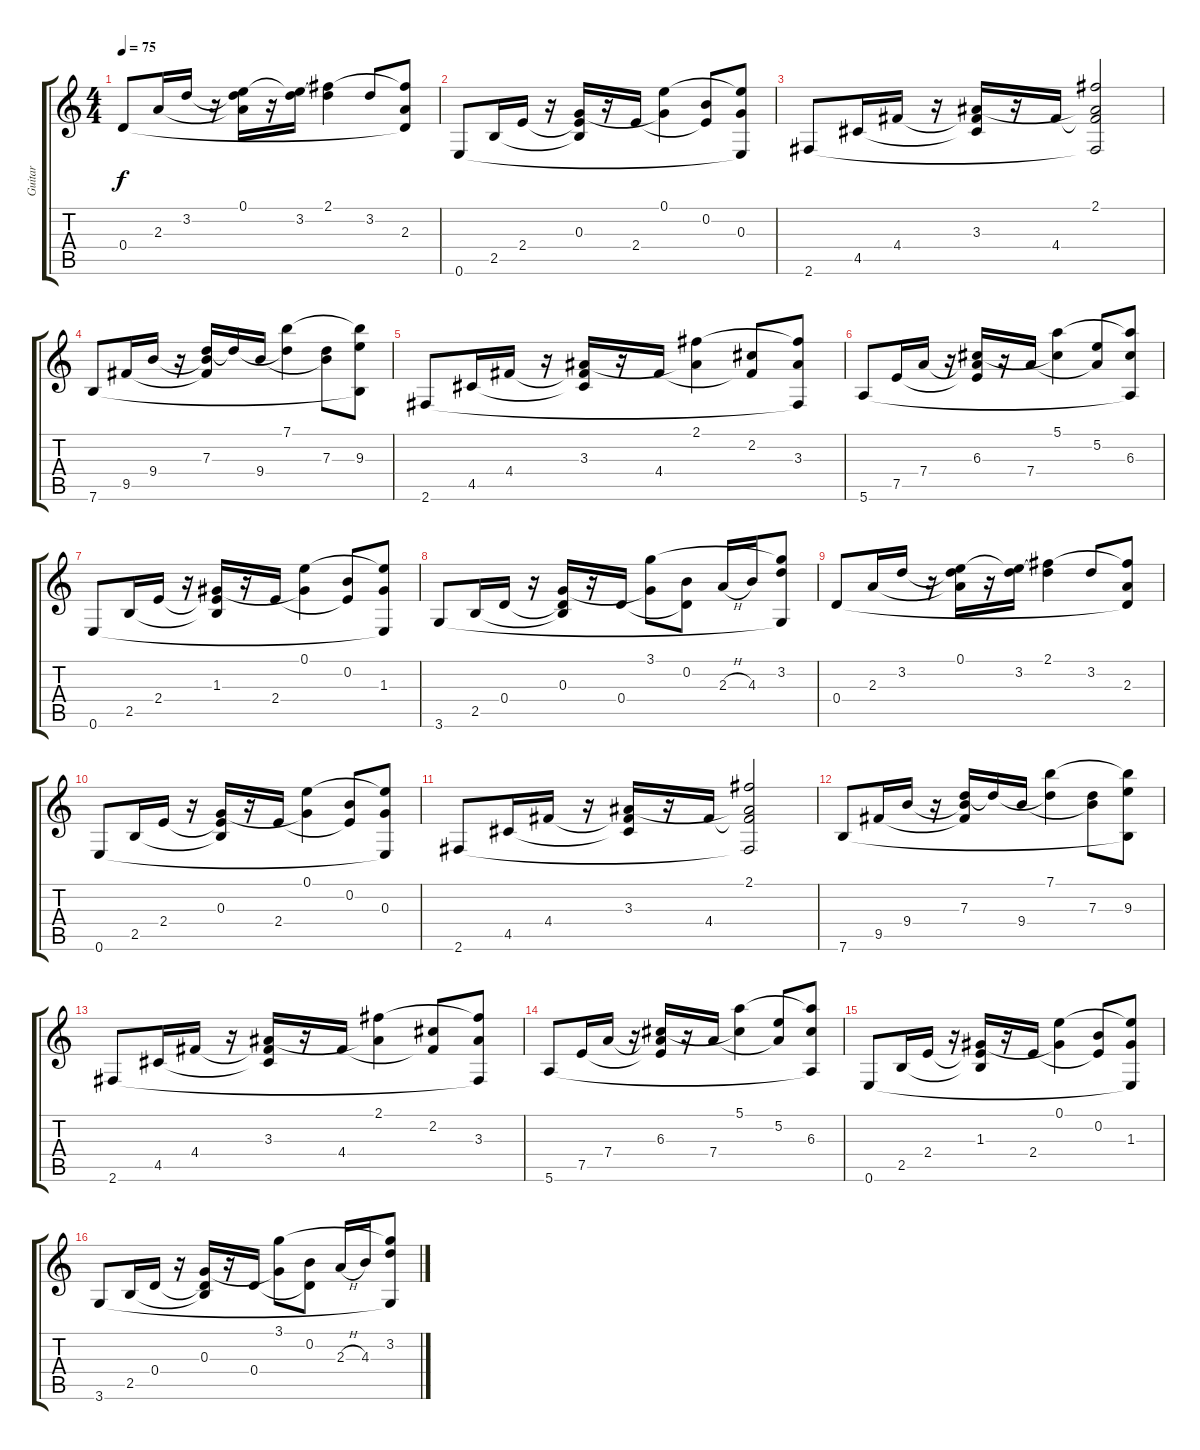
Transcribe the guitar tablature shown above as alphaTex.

\track ("Guitar" "Guitar") {instrument acousticguitarsteel}
\staff {score tabs}
\tuning (E4 B3 G3 D3 A2 E2) {hide}
\ts (4 4)
\tempo 75
\clef g2
\ks c
0.4.8{dy f} 2.3.16 3.2.16 r.16 (0.1 3.2{t} 2.3{t}).16 r.16 (0.1{t} 3.2).16 (2.1 3.2{t}).4 3.2.8 (2.1{t} 2.3 0.4{t}).8 |
0.6.8 2.5.16 2.4.16 r.16 (0.3 2.4{t} 2.5{t}).16 r.16 2.4.16 (0.1 0.3{t}).4 (0.2 2.4{t}).8 (0.1{t} 0.3 0.6{t}).8 |
2.6.8 4.5.16 4.4.16 r.16 (3.3 4.4{t} 4.5{t}).16 r.16 4.4.16 (2.1 3.3{t} 4.4{t} 2.6{t}).2 |
7.6.8 9.5.16 9.4.16 r.16 (7.3 9.4{t} 9.5{t}).16 7.3{t}.16 9.4.16 (7.1 7.3{t}).4 (7.3 9.4{t}).8 (7.1{t} 9.3 7.6{t}).8 |
2.6.8 4.5.16 4.4.16 r.16 (3.3 4.4{t} 4.5{t}).16 r.16 4.4.16 (2.1 3.3{t}).4 (2.2 4.4{t}).8 (2.1{t} 3.3 2.6{t}).8 |
5.6.8 7.5.16 7.4.16 r.16 (6.3 7.4{t} 7.5{t}).16 r.16 7.4.16 (5.1 6.3{t}).4 (5.2 7.4{t}).8 (5.1{t} 6.3 5.6{t}).8 |
0.6.8 2.5.16 2.4.16 r.16 (1.3 2.4{t} 2.5{t}).16 r.16 2.4.16 (0.1 1.3{t}).4 (0.2 2.4{t}).8 (0.1{t} 1.3 0.6{t}).8 |
3.6.8 2.5.16 0.4.16 r.16 (0.3 0.4{t} 2.5{t}).16 r.16 0.4.16 (3.1 0.3{t}).8 (0.2 0.4{t}).8 2.3{h}.16 4.3.16 (3.1{t} 3.2 3.6{t}).8 |
0.4.8 2.3.16 3.2.16 r.16 (0.1 3.2{t} 2.3{t}).16 r.16 (0.1{t} 3.2).16 (2.1 3.2{t}).4 3.2.8 (2.1{t} 2.3 0.4{t}).8 |
0.6.8 2.5.16 2.4.16 r.16 (0.3 2.4{t} 2.5{t}).16 r.16 2.4.16 (0.1 0.3{t}).4 (0.2 2.4{t}).8 (0.1{t} 0.3 0.6{t}).8 |
2.6.8 4.5.16 4.4.16 r.16 (3.3 4.4{t} 4.5{t}).16 r.16 4.4.16 (2.1 3.3{t} 4.4{t} 2.6{t}).2 |
7.6.8 9.5.16 9.4.16 r.16 (7.3 9.4{t} 9.5{t}).16 7.3{t}.16 9.4.16 (7.1 7.3{t}).4 (7.3 9.4{t}).8 (7.1{t} 9.3 7.6{t}).8 |
2.6.8 4.5.16 4.4.16 r.16 (3.3 4.4{t} 4.5{t}).16 r.16 4.4.16 (2.1 3.3{t}).4 (2.2 4.4{t}).8 (2.1{t} 3.3 2.6{t}).8 |
5.6.8 7.5.16 7.4.16 r.16 (6.3 7.4{t} 7.5{t}).16 r.16 7.4.16 (5.1 6.3{t}).4 (5.2 7.4{t}).8 (5.1{t} 6.3 5.6{t}).8 |
0.6.8 2.5.16 2.4.16 r.16 (1.3 2.4{t} 2.5{t}).16 r.16 2.4.16 (0.1 1.3{t}).4 (0.2 2.4{t}).8 (0.1{t} 1.3 0.6{t}).8 |
3.6.8 2.5.16 0.4.16 r.16 (0.3 0.4{t} 2.5{t}).16 r.16 0.4.16 (3.1 0.3{t}).8 (0.2 0.4{t}).8 2.3{h}.16 4.3.16 (3.1{t} 3.2 3.6{t}).8
